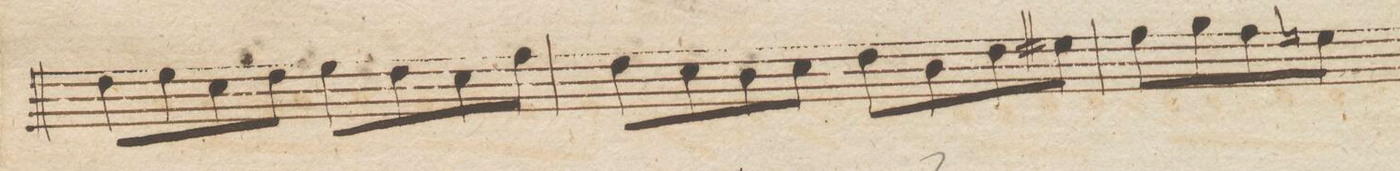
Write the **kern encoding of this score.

**kern	**dynam
*I"Viole.	*
*clefC3	*
*k[]	*
*met(c|)	*
*M2/2	*
8e\L	.
8f\	.
8d\	.
8e\J	.
8f\L	.
8e\	.
8d\	.
8g\J	.
=187	=187
8e\L	.
8d\	.
8c\	.
8d\J	.
8e\L	.
8c\	.
8e\	.
8f#X\J	.
=188	=188
8g\L	.
8a\	.
8g\	.
8fn\J	.
*-	*-
